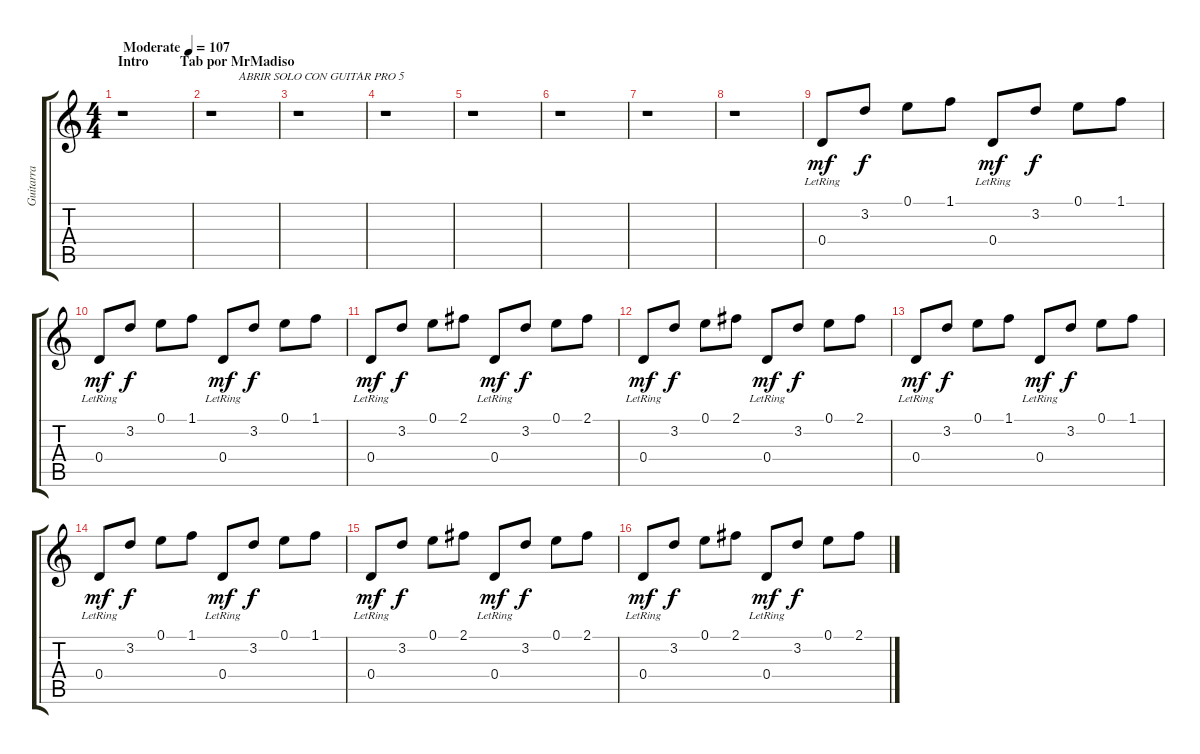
\track ("Guitarra" "Guitarra") {instrument acousticguitarsteel}
\staff {score tabs}
\tuning (E4 B3 G3 D3 A2 E2) {hide}
\ts (4 4)
\section ("" "Intro         Tab por MrMadiso")
\tempo (107 "Moderate")
\clef g2
\ks c
r.1{dy mf instrument acousticguitarsteel} |
r.1{txt "         ABRIR SOLO CON GUITAR PRO 5"} |
r.1 |
r.1 |
r.1 |
r.1 |
r.1 |
r.1 |
0.4{lr}.8 3.2.8{dy f} 0.1.8 1.1.8 0.4{lr}.8{dy mf} 3.2.8{dy f} 0.1.8 1.1.8 |
0.4{lr}.8{dy mf} 3.2.8{dy f} 0.1.8 1.1.8 0.4{lr}.8{dy mf} 3.2.8{dy f} 0.1.8 1.1.8 |
0.4{lr}.8{dy mf} 3.2.8{dy f} 0.1.8 2.1.8 0.4{lr}.8{dy mf} 3.2.8{dy f} 0.1.8 2.1.8 |
0.4{lr}.8{dy mf} 3.2.8{dy f} 0.1.8 2.1.8 0.4{lr}.8{dy mf} 3.2.8{dy f} 0.1.8 2.1.8 |
0.4{lr}.8{dy mf} 3.2.8{dy f} 0.1.8 1.1.8 0.4{lr}.8{dy mf} 3.2.8{dy f} 0.1.8 1.1.8 |
0.4{lr}.8{dy mf} 3.2.8{dy f} 0.1.8 1.1.8 0.4{lr}.8{dy mf} 3.2.8{dy f} 0.1.8 1.1.8 |
0.4{lr}.8{dy mf} 3.2.8{dy f} 0.1.8 2.1.8 0.4{lr}.8{dy mf} 3.2.8{dy f} 0.1.8 2.1.8 |
0.4{lr}.8{dy mf} 3.2.8{dy f} 0.1.8 2.1.8 0.4{lr}.8{dy mf} 3.2.8{dy f} 0.1.8 2.1.8
